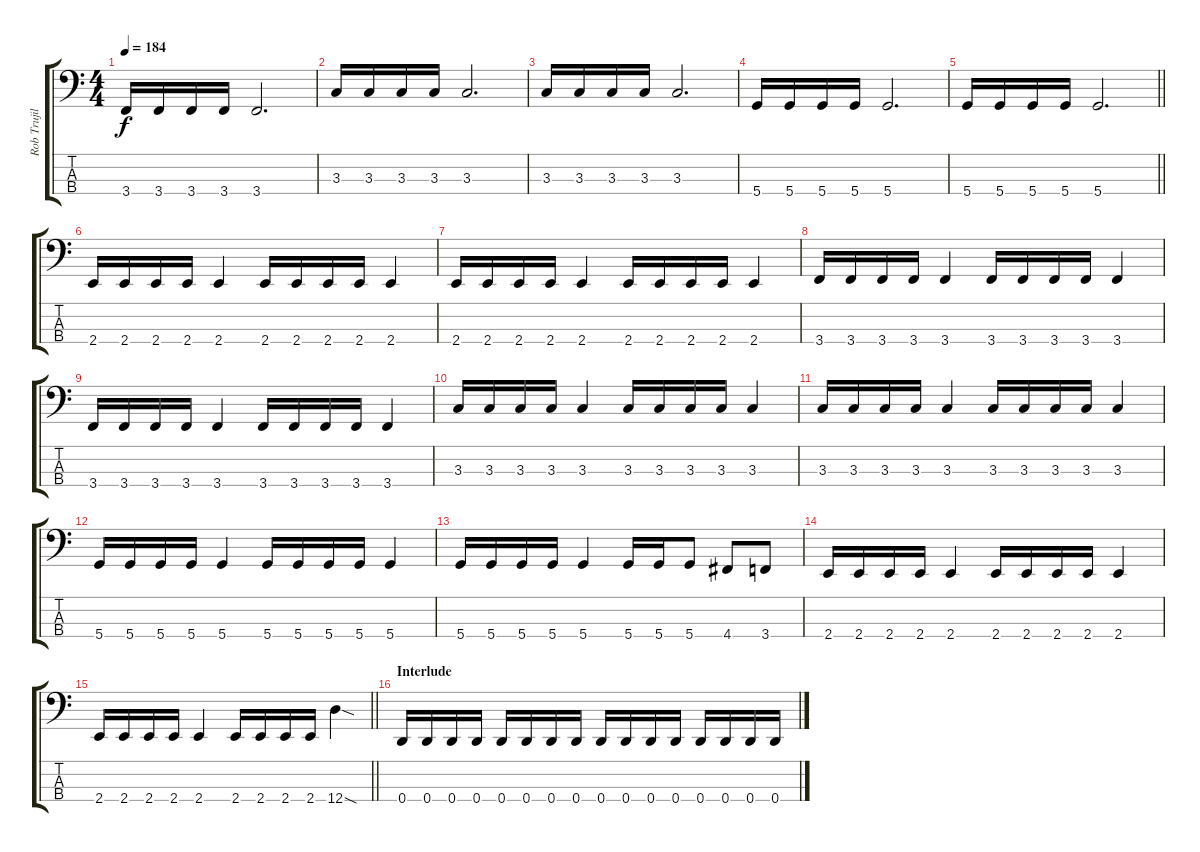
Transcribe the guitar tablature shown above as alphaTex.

\track ("Rob Trujilo" "Rob Trujil") {instrument electricbassfinger}
\staff {score tabs}
\tuning (G2 D2 A1 D1) {hide}
\ts (4 4)
\tempo 184
\clef f4
\ks c
3.4.16{dy f} 3.4.16 3.4.16 3.4.16 3.4.2{d} |
3.3.16 3.3.16 3.3.16 3.3.16 3.3.2{d} |
3.3.16 3.3.16 3.3.16 3.3.16 3.3.2{d} |
5.4.16 5.4.16 5.4.16 5.4.16 5.4.2{d} |
\barLineRight lightlight
5.4.16 5.4.16 5.4.16 5.4.16 5.4.2{d} |
\section ("" "")
2.4.16 2.4.16 2.4.16 2.4.16 2.4.4 2.4.16 2.4.16 2.4.16 2.4.16 2.4.4 |
2.4.16 2.4.16 2.4.16 2.4.16 2.4.4 2.4.16 2.4.16 2.4.16 2.4.16 2.4.4 |
3.4.16 3.4.16 3.4.16 3.4.16 3.4.4 3.4.16 3.4.16 3.4.16 3.4.16 3.4.4 |
3.4.16 3.4.16 3.4.16 3.4.16 3.4.4 3.4.16 3.4.16 3.4.16 3.4.16 3.4.4 |
3.3.16 3.3.16 3.3.16 3.3.16 3.3.4 3.3.16 3.3.16 3.3.16 3.3.16 3.3.4 |
3.3.16 3.3.16 3.3.16 3.3.16 3.3.4 3.3.16 3.3.16 3.3.16 3.3.16 3.3.4 |
5.4.16 5.4.16 5.4.16 5.4.16 5.4.4 5.4.16 5.4.16 5.4.16 5.4.16 5.4.4 |
5.4.16 5.4.16 5.4.16 5.4.16 5.4.4 5.4.16 5.4.16 5.4.8 4.4.8 3.4.8 |
2.4.16 2.4.16 2.4.16 2.4.16 2.4.4 2.4.16 2.4.16 2.4.16 2.4.16 2.4.4 |
\barLineRight lightlight
2.4.16 2.4.16 2.4.16 2.4.16 2.4.4 2.4.16 2.4.16 2.4.16 2.4.16 12.4{sod}.4 |
\section ("" "Interlude")
0.4.16 0.4.16 0.4.16 0.4.16 0.4.16 0.4.16 0.4.16 0.4.16 0.4.16 0.4.16 0.4.16 0.4.16 0.4.16 0.4.16 0.4.16 0.4.16
